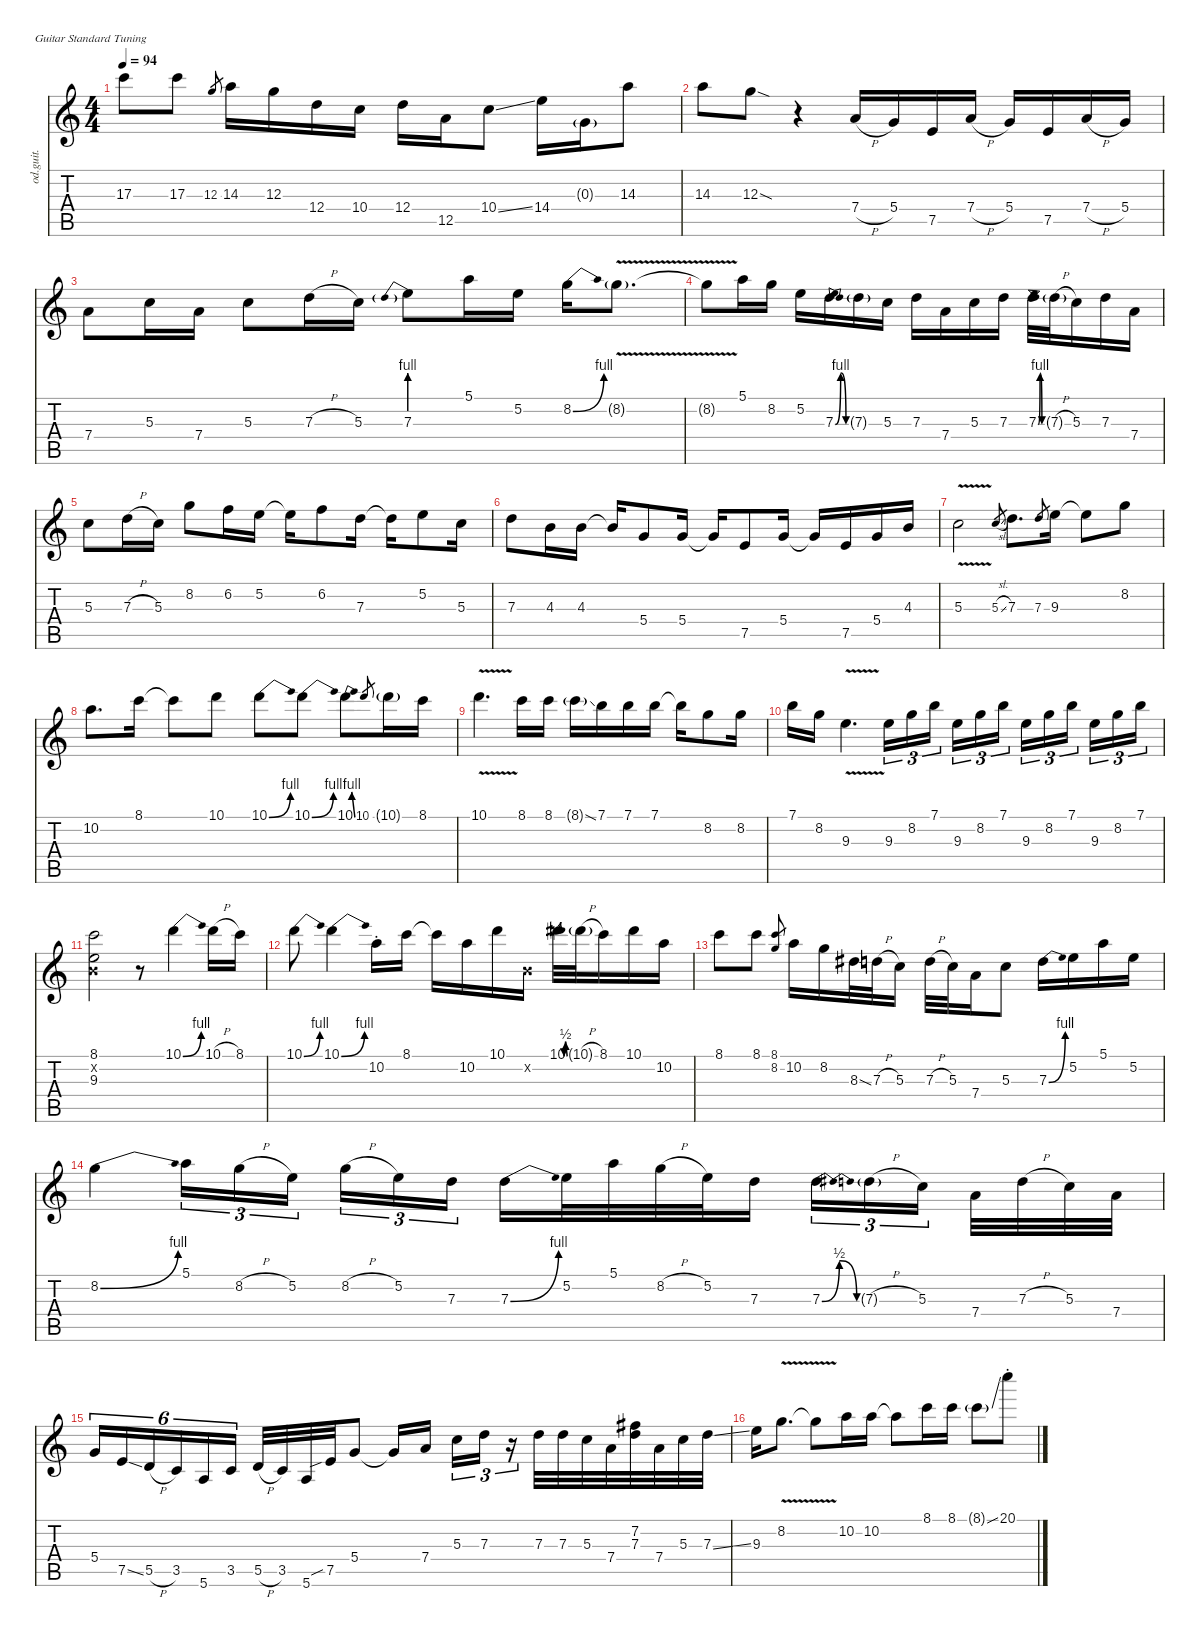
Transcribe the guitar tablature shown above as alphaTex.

\defaultSystemsLayout 4
\hideDynamics
\bracketExtendMode nobrackets
\otherSystemsTrackNameOrientation horizontal
\track ("Carlos Santana" "od.guit.") {mute instrument overdrivenguitar}
\staff {score tabs}
\tuning (E4 B3 G3 D3 A2 E2)
\ts (4 4)
\tempo 94
\clef g2
\ks c
17.3.8{dy f beam Down} 17.3.8{beam Down} 12.3.8{gr dy mf beam Up} 14.3.16{dy f beam Down} 12.3.16{beam Down} 12.4.16{beam Down} 10.4.16{beam Down} 12.4.16{beam Down} 12.5.16{beam Down} 10.4{ss}.8{beam Down} 14.4.16{beam Down} 0.3{g}.16{dy mf beam Down} 14.3.8{dy f beam Down} |
14.3.8{beam Down} 12.3{sod}.8{beam Down} r.4{beam Down} 7.4{h}.16{beam Up} 5.4.16{beam Up} 7.5.16{beam Up} 7.4{h}.16{beam Up} 5.4.16{beam Up} 7.5.16{beam Up} 7.4{h}.16{beam Up} 5.4.16{beam Up} |
7.4.8{beam Down} 5.3.16{beam Down} 7.4.16{beam Down} 5.3.8{beam Down} 7.3{h}.16{beam Down} 5.3.16{beam Down} 7.3{be (prebend 0 4 60 4)}.8{beam Down} 5.1.16{beam Down} 5.2.16{beam Down} 8.2{be (bend 0 0 30 4)}.16{beam Down} 8.2{v g}.8{d dy mf beam Down} |
8.2{v t}.8{dy f beam Down} 5.1.16{beam Down} 8.2.16{beam Down} 5.2.16{beam Down} 7.3{be (bendrelease 0 0 15 4 30 4 45 0)}.16{beam Down} 7.3{g}.16{dy mf beam Down} 5.3.16{dy f beam Down} 7.3.16{beam Down} 7.4.16{beam Down} 5.3.16{beam Down} 7.3.16{beam Down} 7.3{be (bendrelease 0 0 15 4 30 4 45 0)}.32{beam Down} 7.3{h g}.32{dy mf beam Down} 5.3.16{dy f beam Down} 7.3.16{beam Down} 7.4.16{beam Down} |
5.3.8{beam Down} 7.3{h}.16{beam Down} 5.3.16{beam Down} 8.2.8{beam Down} 6.2.16{beam Down} 5.2.16{beam Down} 5.2{t}.16{beam Down} 6.2.8{beam Down} 7.3.16{beam Down} 7.3{t}.16{beam Down} 5.2.8{beam Down} 5.3.16{beam Down} |
7.3.8{beam Down} 4.3.16{beam Down} 4.3.16{beam Down} 4.3{t}.16{beam Up} 5.4.8{beam Up} 5.4.16{beam Up} 5.4{t}.16{beam Up} 7.5.8{beam Up} 5.4.16{beam Up} 5.4{t}.16{beam Up} 7.5.16{beam Up} 5.4.16{beam Up} 4.3.16{beam Up} |
5.3{v}.2{beam Down} 5.3{sl}.8{gr dy mf beam Up} 7.3.8{d dy f beam Down} 7.3.8{gr dy mf beam Up} 9.3.16{dy f beam Down} 9.3{t}.8{beam Down} 8.2.8{beam Down} |
10.2.8{d beam Down} 8.1.16{beam Down} 8.1{t}.8{beam Down} 10.1.8{beam Down} 10.1{be (bend 0 0 30 4)}.8{beam Down} 10.1{be (bend 0 0 30 4)}.8{beam Down} 10.1{be (bend 0 0 30 4)}.8{beam Down} 10.1.8{gr dy p beam Up} 10.1{g}.16{dy mf beam Down} 8.1.16{dy f beam Down} |
10.1{v}.4{d beam Down} 8.1.16{beam Down} 8.1.16{beam Down} 8.1{ss g}.16{dy mf beam Down} 7.1.16{dy f beam Down} 7.1.16{beam Down} 7.1.16{beam Down} 7.1{t}.16{beam Down} 8.2.8{beam Down} 8.2.16{beam Down} |
7.1.16{beam Down} 8.2.16{beam Down} 9.3{v}.4{d beam Down} 9.3.16{tu (3 2) beam Down} 8.2.16{tu (3 2) beam Down} 7.1.16{tu (3 2) beam Down} 9.3.16{tu (3 2) beam Down} 8.2.16{tu (3 2) beam Down} 7.1.16{tu (3 2) beam Down} 9.3.16{tu (3 2) beam Down} 8.2.16{tu (3 2) beam Down} 7.1.16{tu (3 2) beam Down} 9.3.16{tu (3 2) beam Down} 8.2.16{tu (3 2) beam Down} 7.1.16{tu (3 2) beam Down} |
(8.1 0.2{x} 9.3).2{beam Down} r.8{beam Down} 10.1{be (bend 0 0 30 4)}.4{beam Down} 10.1{h}.16{beam Down} 8.1.16{beam Down} |
10.1{be (bend 0 0 30 4)}.8{beam Down} 10.1{be (bend 0 0 30 4)}.4{beam Down} 10.2{st}.16{beam Down} 8.1.16{beam Down} 8.1{t}.16{beam Down} 10.2.16{beam Down} 10.1.16{beam Down} 0.2{x}.16{beam Down} 10.1{be (bendrelease 0 0 15 2 30 2 45 0)}.32{beam Down} 10.1{h g}.32{dy mf beam Down} 8.1.16{dy f beam Down} 10.1.16{beam Down} 10.2.16{beam Down} |
8.1.8{beam Down} 8.1.8{beam Down} (8.1 8.2).8{gr dy mf beam Up} 10.2.16{dy f beam Down} 8.2.16{beam Down} 8.3{ss acc #}.32{beam Down} 7.3{h}.32{beam Down} 5.3.16{beam Down} 7.3{h}.32{beam Down} 5.3.32{beam Down} 7.4.16{beam Down} 5.3.8{beam Down} 7.3{be (bend 0 0 30 4)}.16{beam Down} 5.2.16{beam Down} 5.1.16{beam Down} 5.2.16{beam Down} |
8.2{be (bend 0 0 30 4)}.4{beam Down} 5.1.16{tu (3 2) beam Down} 8.2{h}.16{tu (3 2) beam Down} 5.2.16{tu (3 2) beam Down} 8.2{h}.16{tu (3 2) beam Down} 5.2.16{tu (3 2) beam Down} 7.3.16{tu (3 2) beam Down} 7.3{be (bend 0 0 30 4)}.16{beam Down} 5.2.32{beam Down} 5.1.32{beam Down} 8.2{h}.32{beam Down} 5.2.32{beam Down} 7.3.16{beam Down} 7.3{be (bendrelease 0 0 15 2 30 2 45 0)}.16{tu (3 2) beam Down} 7.3{h g}.16{tu (3 2) dy mf beam Down} 5.3.16{tu (3 2) dy f beam Down} 7.4.32{beam Down} 7.3{h}.32{beam Down} 5.3.32{beam Down} 7.4.32{beam Down} |
5.4.16{tu (6 4) beam Up} 7.5{ss}.16{tu (6 4) beam Up} 5.5{h}.16{tu (6 4) beam Up} 3.5.16{tu (6 4) beam Up} 5.6.16{tu (6 4) beam Up} 3.5.16{tu (6 4) beam Up} 5.5{h}.32{beam Up} 3.5.32{beam Up} 5.6.32{beam Up} 7.5{sib}.32{beam Up} 5.4.8{beam Up} 5.4{t}.16{beam Up} 7.4.16{beam Up} 5.3.16{tu (3 2) beam Down} 7.3.16{tu (3 2) beam Down} r.16{tu (3 2) beam Down} 7.3.32{beam Down} 7.3.32{beam Down} 5.3.32{beam Down} 7.4.32{beam Down} (7.2{acc #} 7.3).32{beam Down} 7.4.32{beam Down} 5.3.32{beam Down} 7.3{ss}.32{beam Down} |
9.3.16{beam Down} 8.2{v}.8{d beam Down} 8.2{v t}.8{beam Down} 10.2.16{beam Down} 10.2.16{beam Down} 10.2{t}.8{beam Down} 8.1.16{beam Down} 8.1.16{beam Down} 8.1{ss g}.8{dy mf beam Down} 20.1{st}.8{dy f beam Down}
